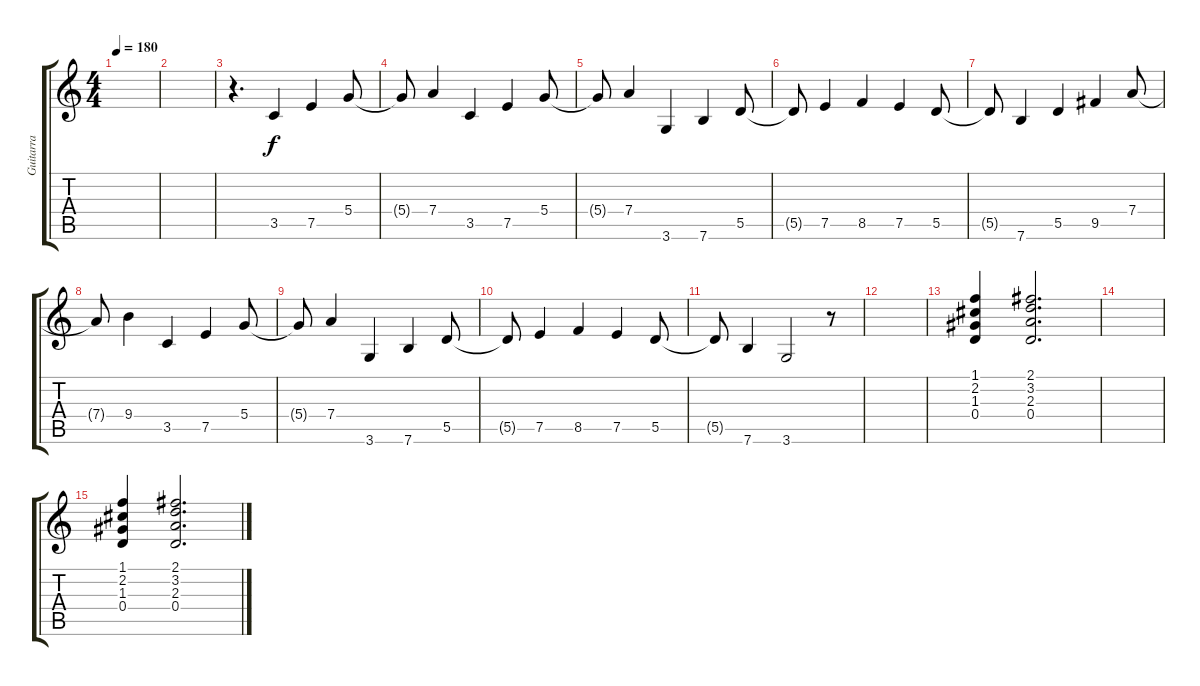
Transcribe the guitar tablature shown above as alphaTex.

\track ("Guitarra" "Guitarra") {instrument distortionguitar}
\staff {score tabs}
\tuning (E4 B3 G3 D3 A2 E2) {hide}
\ts (4 4)
\tempo 180
\clef g2
\ks c
|
|
r.4{d} 3.5.4 7.5.4 5.4.8 |
5.4{t}.8 7.4.4 3.5.4 7.5.4 5.4.8 |
5.4{t}.8 7.4.4 3.6.4 7.6.4 5.5.8 |
5.5{t}.8 7.5.4 8.5.4 7.5.4 5.5.8 |
5.5{t}.8 7.6.4 5.5.4 9.5.4 7.4.8 |
7.4{t}.8 9.4.4 3.5.4 7.5.4 5.4.8 |
5.4{t}.8 7.4.4 3.6.4 7.6.4 5.5.8 |
5.5{t}.8 7.5.4 8.5.4 7.5.4 5.5.8 |
5.5{t}.8 7.6.4 3.6.2 r.8 |
|
(1.1 2.2 1.3 0.4).4 (2.1 3.2 2.3 0.4).2{d} |
|
(1.1 2.2 1.3 0.4).4 (2.1 3.2 2.3 0.4).2{d}
